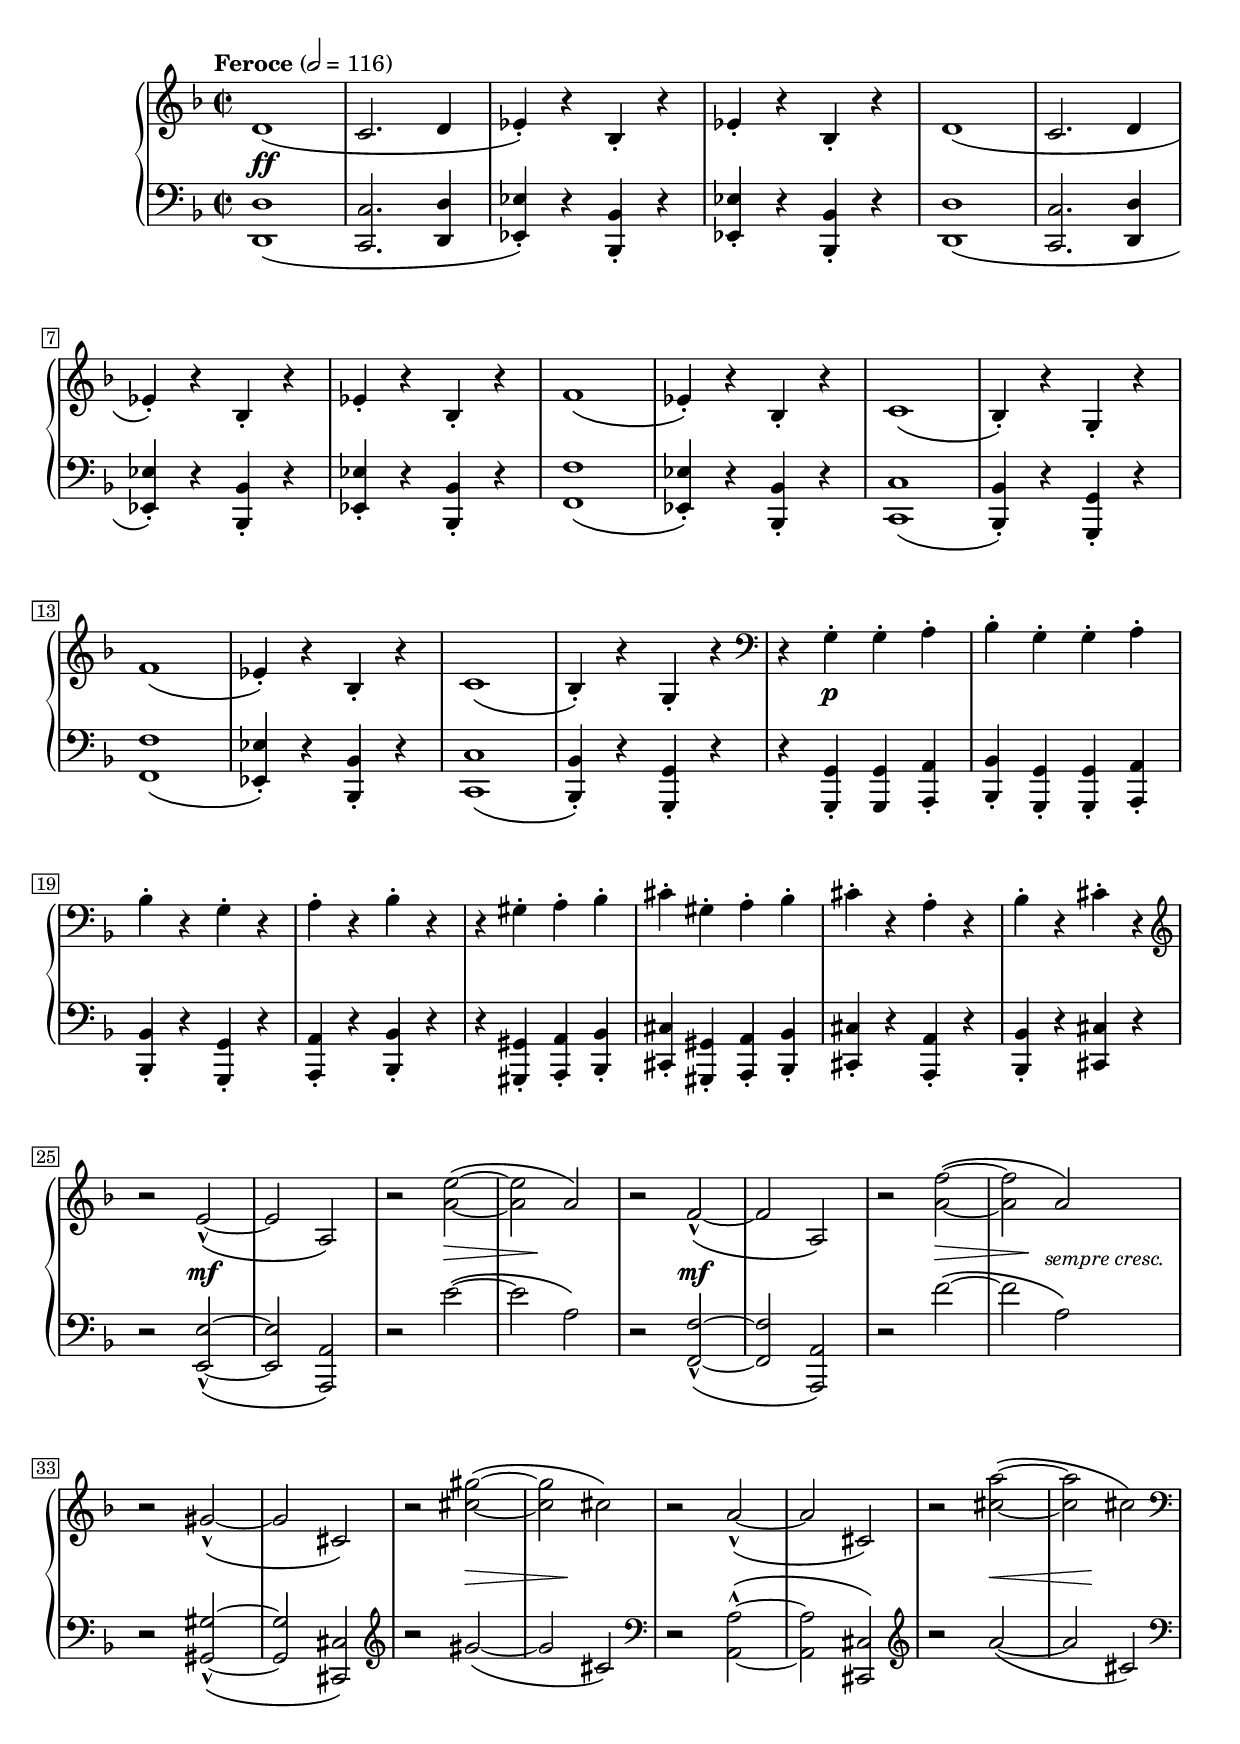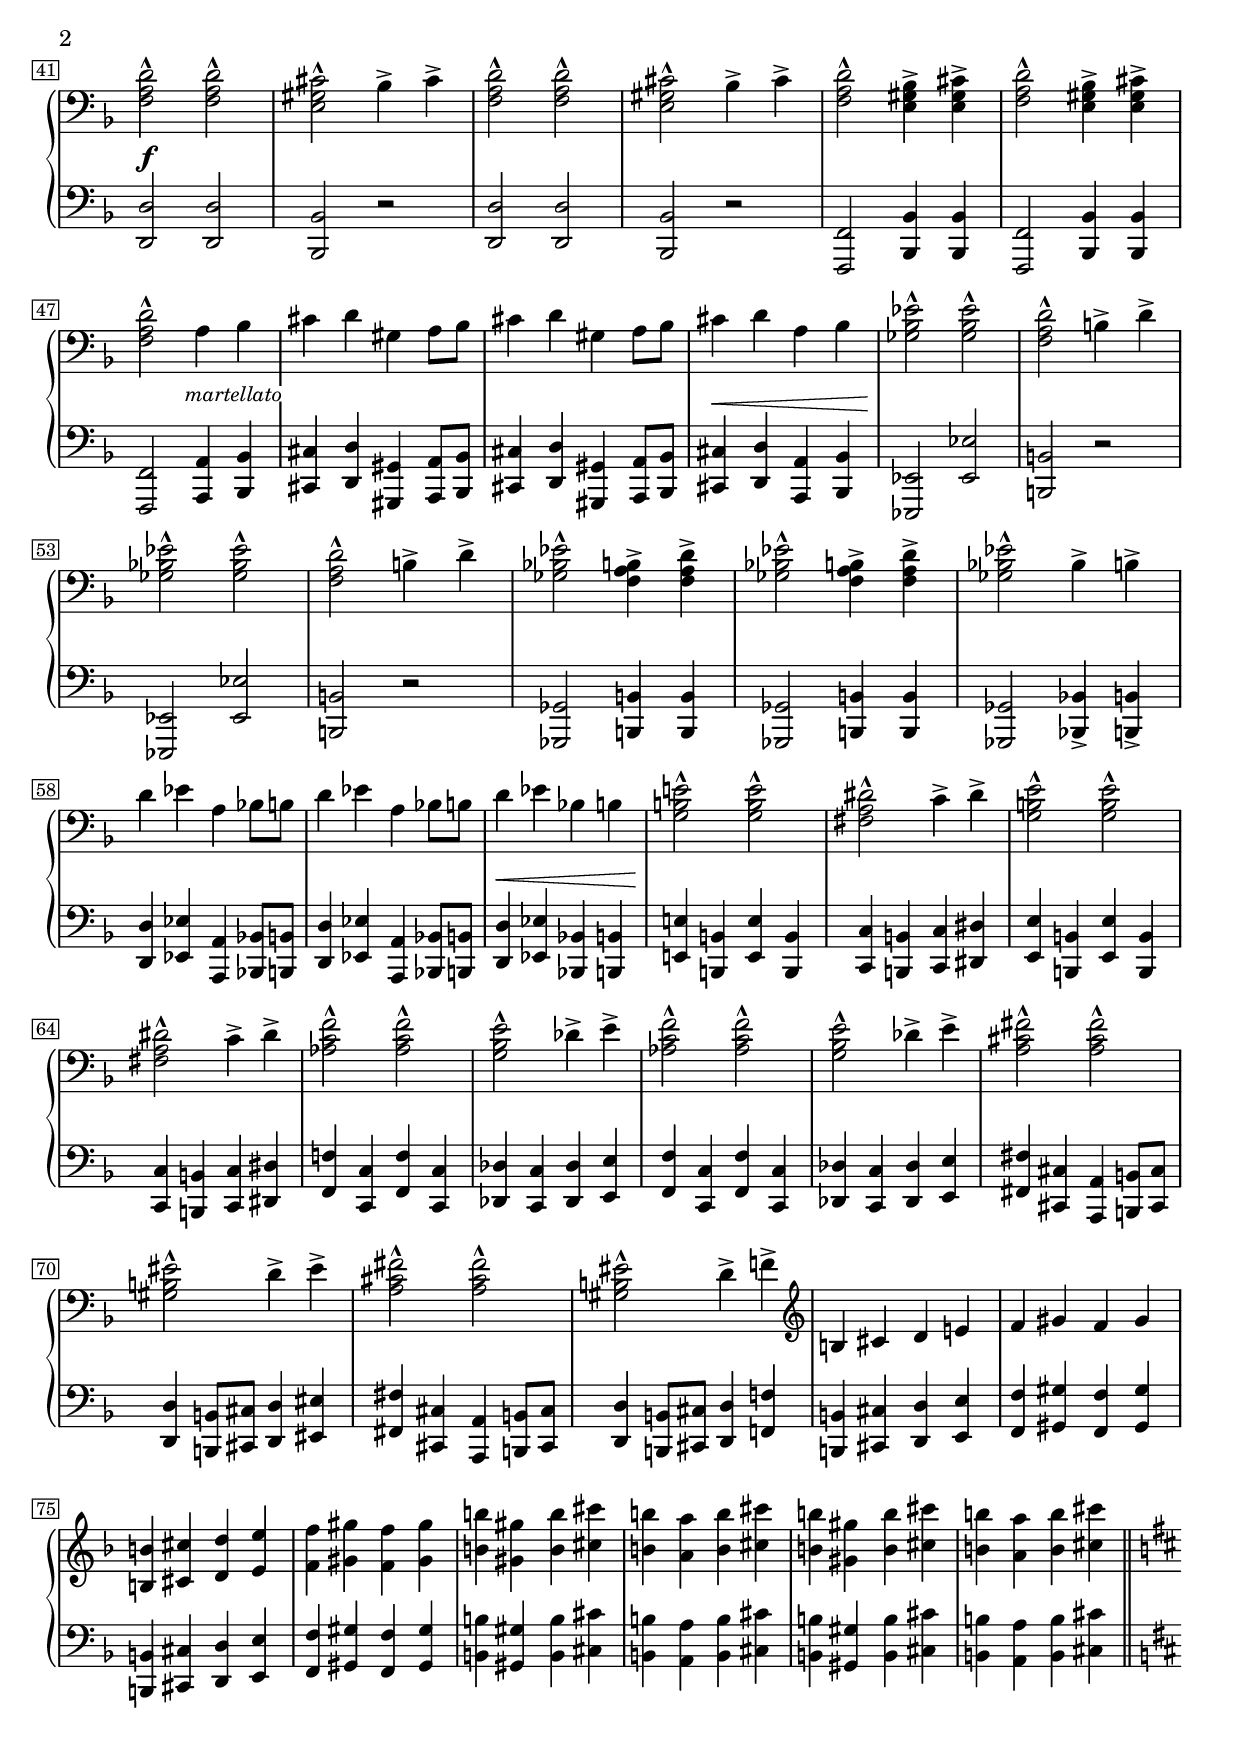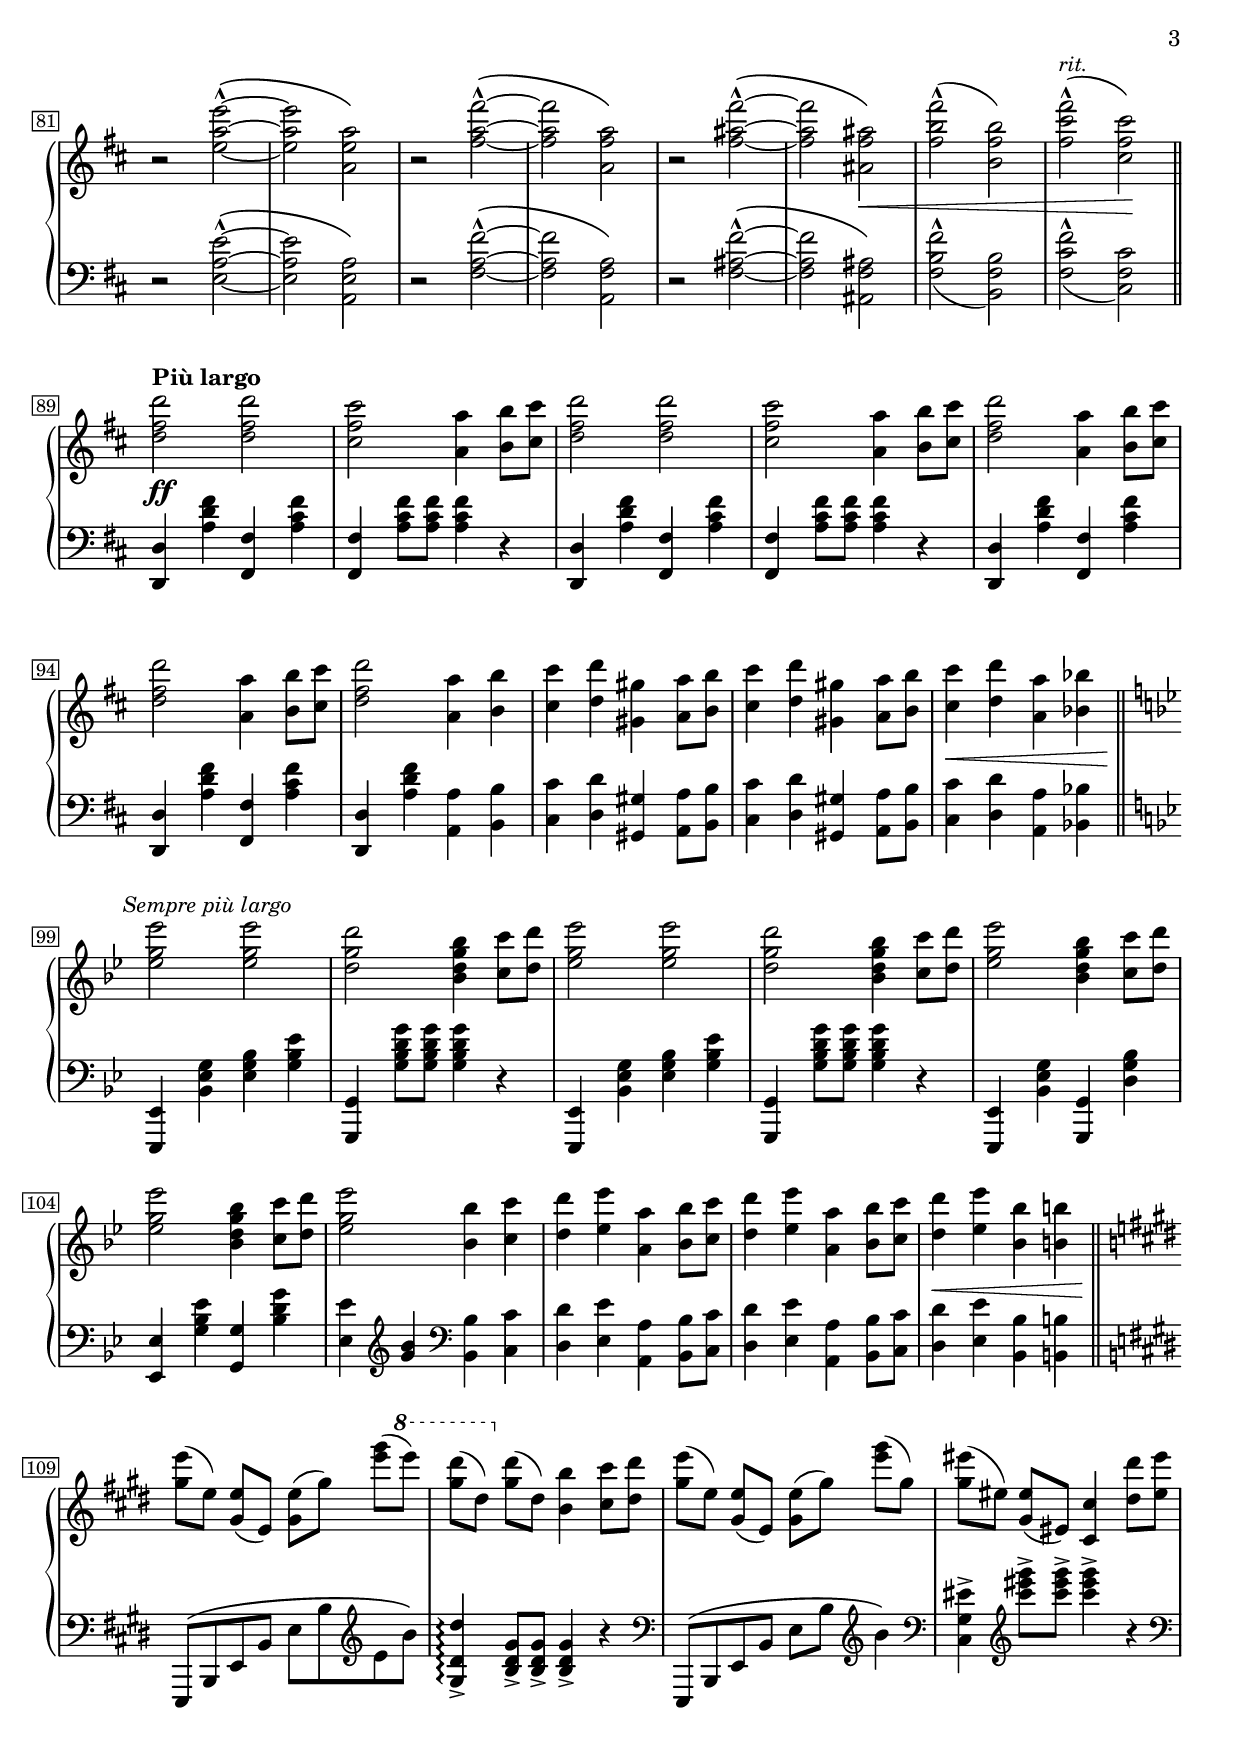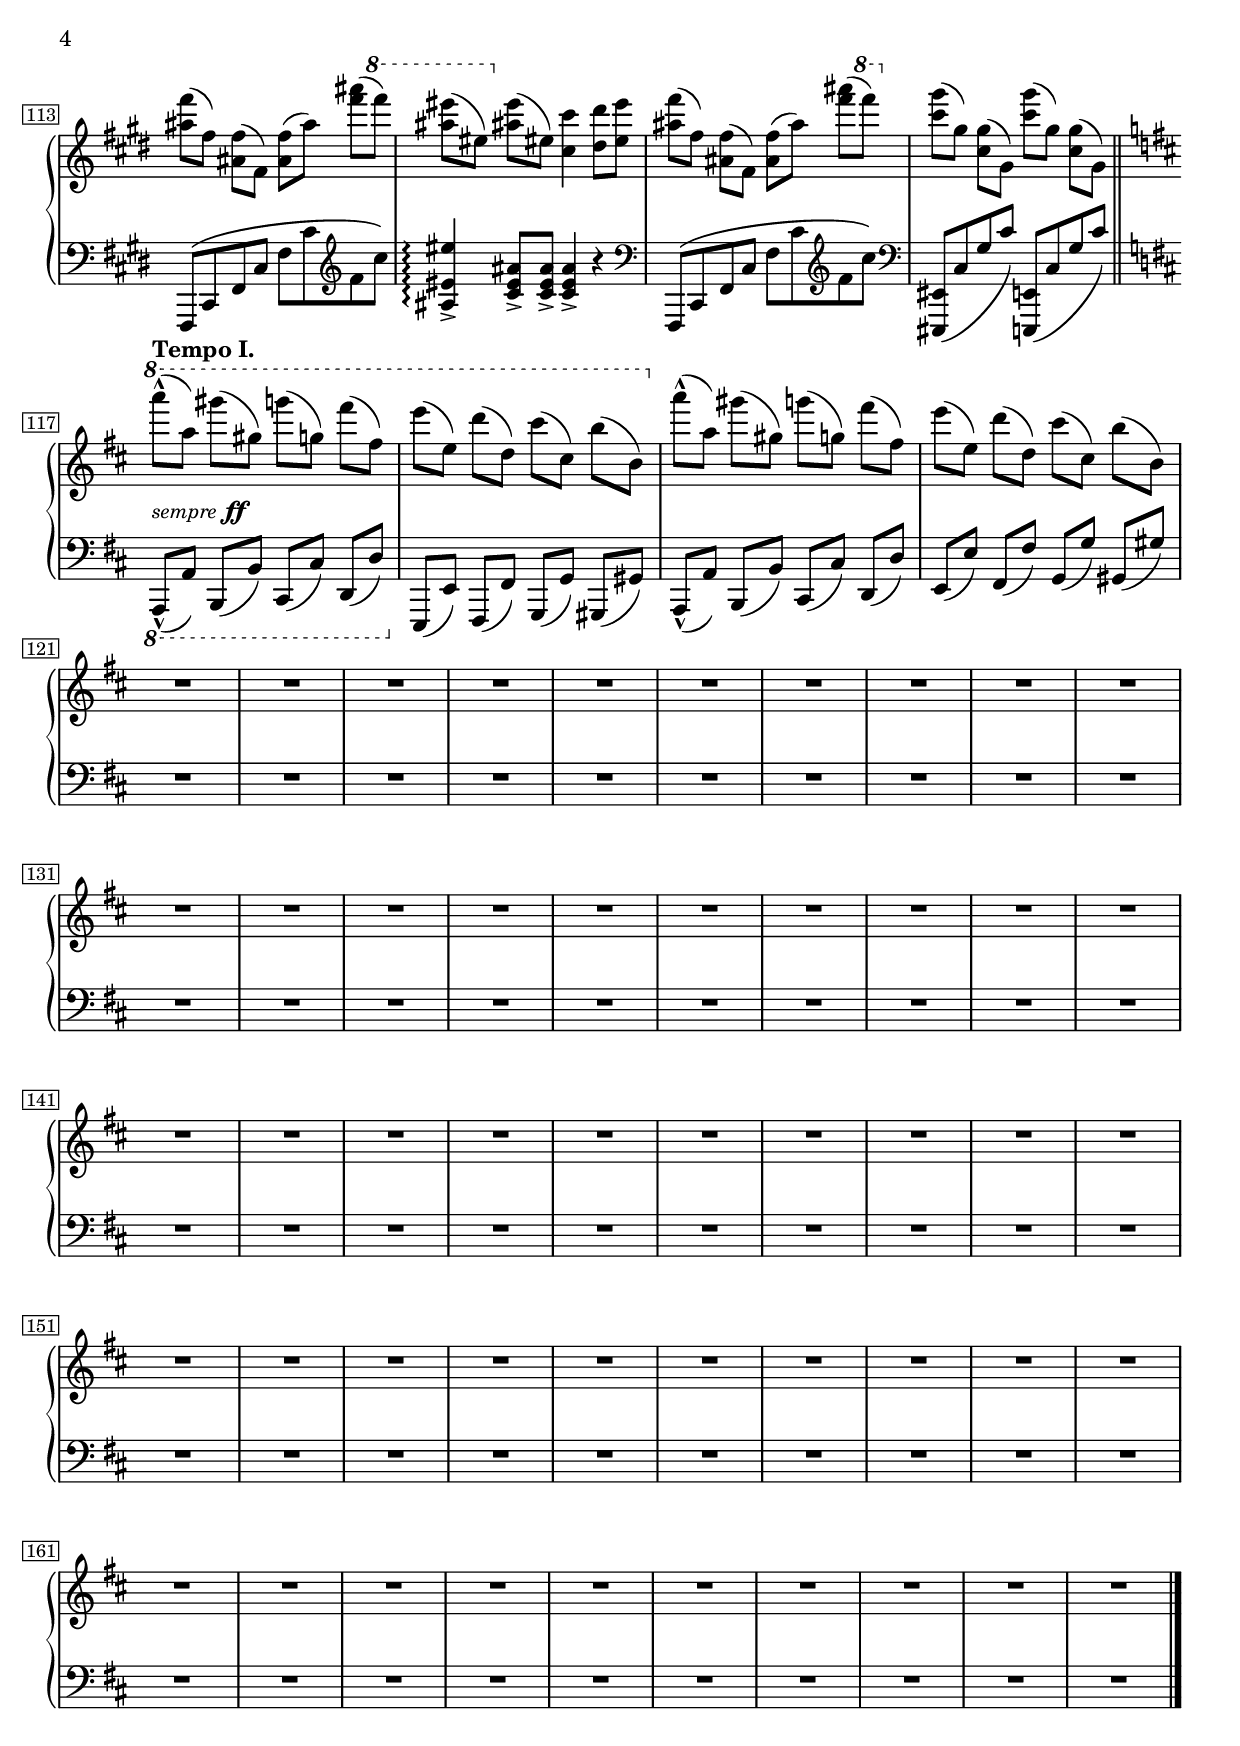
Global = {
  \key d \minor
  \time 2/2
  \include "../global.ly"
}

Soprano = \context Voice = "one" \relative c' {
  \voiceOne
  \stemNeutral\tieNeutral\phrasingSlurNeutral\slurNeutral
  \override MultiMeasureRest.staff-position = #0
  \override Rest.staff-position = #0
  \label #'S205
  \tempo Feroce 2 = 116
  %1
  | d1_\(
  | c2. d4
  | ees_.\) r bes_. r
  | ees_. r bes_. r
  %5
  | d1_\(
  | c2. d4
  | ees_.\) r bes_. r
  | ees_. r bes_. r
  \repeat unfold 2 {
  | f'1_\(
  | ees4_.\) r bes_. r
  | c1_\(
  | bes4_.\) r g_. r
  }
    \clef "bass"
  | r g-. g-. a-.
  | bes-. g-. g-. a-.
  | bes-. r g-. r
  %20
  | a-. r bes-. r
  | r gis-. a-. bes-.
  | cis-. gis-. a-. bes-.
  | cis-. r a-. r
  | bes-. r cis-. r
    \clef "treble"
  %25
  | r2 e~_^\(
  | e a,\)
  | r <a' e'>~\(
  | q a\)
  | r f~_^\(
  %30
  | f a,\)
  | r <a' f'>~\(
  | q a\)
  | r gis~_^\(
  | gis cis,\)
  %35
  | r <cis' gis'>~\(
  | q cis\)
  | r a~_^\(
  | a cis,\)
  | r <cis' a'>~\(
  %40
  | q cis\)
    \clef "bass"
  \repeat unfold 2 {
  | <f,, a d>^^ q^^
  | <e gis cis>^^ bes'4^> cis^>
  }
  %45
  \repeat unfold 2 {
  | <f, a d>2^^ <e gis bes>4^> <e gis cis>^>
  }
  | <f a d>2^^ a4 bes
  \repeat unfold 2 {
  | cis d gis, a8 bes
  }
  %50
  | cis4 d a bes
  \repeat unfold 2 {
  | <ges bes ees>2^^ q^^
  | <f a d>^^ b4^> d^>
  }
  %55
  \repeat unfold 2 {
  | <ges, bes ees>2^^ <f a b>4^> <f a d>^>
  }
  | <ges bes ees>2^^ bes4^> b^>
  \repeat unfold 2 {
  | d ees a, bes8 b
  }
  %60
  | d4 ees bes b
  \repeat unfold 2 {
  | <g b e>2^^ q^^
  | <fis a dis>^^ c'4^> dis^>
  }
  %65
  \repeat unfold 2 {
  | <aes c f>2^^ q^^
  | <g bes e>^^ des'4^> e^>
  }
  | <a, cis fis>2^^ q^^
  %70
  | <gis b eis>^^ d'4^> eis^>
  | <a, cis fis>2^^ q^^
  | <gis b eis>^^ d'4^> f^>
    \clef "treble"
  | b, cis d e
  | f gis f gis
  %75
  | <b, b'> <cis cis'> <d d'> <e e'>
  | <f f'> <gis gis'> <f f'> <gis gis'> 
  \repeat unfold 2 {
  | <b b'> <gis gis'> <b b'> <cis cis'>
  | <b b'> <a a'> <b b'> <cis cis'>
  }
    \bar "||"
    \key d \major
  %81
  | r2 <e a e'>~^^\(
  | q <a, e' a>\)
  | r <fis' a fis'>~^^\(
  | q <a, fis' a>\)
  %85
  | r <fis' ais fis'>~^^\(
  | q <ais, fis' ais>\)
  | <fis' b fis'>^^( <b, fis' b>)
  | <fis' cis' fis>^^(^\markup { "rit." } <cis fis cis'>)
    \bar "||"
  | \tempo "Più largo"
  \repeat unfold 2 {
    <d fis d'>2 q
  | <cis fis cis'> <a a'>4 <b b'>8 <cis cis'>
  }
  \repeat unfold 2 {
  | <d fis d'>2 <a a'>4 <b b'>8 <cis cis'>
  }
  | <d fis d'>2 <a a'>4 <b b'>
  \repeat unfold 2 {
  | <cis cis'> <d d'> <gis, gis'> <a a'>8 <b b'>
  }
  | <cis cis'>4 <d d'> <a a'> <bes bes'>
    \bar "||"
    \key bes \major
  | \textMark \markup \italic \smaller { "Sempre più largo" }
    <ees g ees'>2 q
  %100
  | <d g d'> <bes d g bes>4 <c c'>8 <d d'>
  | <ees g ees'>2 q
  | <d g d'> <bes d g bes>4 <c c'>8 <d d'>
  \repeat unfold 2 {
  | <ees g ees'>2 <bes d g bes>4 <c c'>8 <d d'>
  }
  %105
  | <ees g ees'>2 <bes bes'>4 <c c'>
  \repeat unfold 2 {
  | <d d'> <ees ees'> <a, a'> <bes bes'>8 <c c'>
  }
  | <d d'>4 <ees ees'> <bes bes'> <b b'>
    \bar "||"
    \key e \major
  | <gis' e'>8( e) <gis, e'>8[( e)] <gis e'>8[( gis')] <e' gis>( \ottava #1 e')
  %110
  | <gis, dis'>([ dis)] \ottava #0 <gis, dis'>( dis) <b b'>4 <cis cis'>8 <dis dis'>
  | <gis e'>8( e) <gis, e'>8[( e)] <gis e'>8[( gis')] <e' gis>( gis,)
  | <gis eis'>8( eis) <gis, eis'>8[( eis)] <cis cis'>4 <dis' dis'>8 <eis eis'>
  | <ais fis'>8( fis) <ais, fis'>8[( fis)] <ais fis'>8[( ais')] <fis' ais>( \ottava #1 fis')
  | <ais, eis'>8([ eis)] \ottava #0 <ais, eis'>8( eis) <cis cis'>4 <dis dis'>8 <eis eis'>
  %115
  | <ais fis'>([ fis)] <ais, fis'>( fis) <ais fis'>( ais') 
    <fis' ais>([ \ottava #1 fis')] \ottava #0
  | <cis, gis'>([ gis)] <cis, gis'>( gis) <cis' gis'>([ gis)] <cis, gis'>( gis)
    \bar "||"
    \key d \major
  | \tempo "Tempo I."
  | \ottava #1 
    a'''^^[( a,)] gis'[( gis,)] g'[( g,)] fis'[( fis,)]
  | e'[( e,)] d'[( d,)] cis'[( cis,)] b'[( b,)]
    \ottava #0
  | a'^^[( a,)] gis'[( gis,)] g'[( g,)] fis'[( fis,)]
  | e'[( e,)] d'[( d,)] cis'[( cis,)] b'[( b,)]
  
  | R1*50
    \fine
}

Alto = \context Voice = "two" \relative c' {
  \voiceTwo
  \stemNeutral\tieNeutral
  \override Rest.staff-position = #0
  %1
}

Tenor = \context Voice = "three" \relative c {
  \voiceThree
  \stemNeutral\tieNeutral
  \override Rest.staff-position = #0
  %1
}

Bass = \context Voice = "four" \relative c {
  \voiceFour
  \stemNeutral\tieNeutral\phrasingSlurNeutral
  \override MultiMeasureRest.staff-position = #0
  \override Rest.staff-position = #0
  %1
  | <d, d'>1_\(
  | <c c'>2. <d d'>4
  | <ees ees'>_.\) r <bes bes'>_. r
  | <ees ees'>_. r <bes bes'>_. r
  %5
  | <d d'>1_\(
  | <c c'>2. <d d'>4
  | <ees ees'>_.\) r <bes bes'>_. r
  | <ees ees'>_. r <bes bes'>_. r
  \repeat unfold 2 {
  | <f' f'>1_\(
  %10
  | <ees ees'>4_.\) r <bes bes'>_. r
  | <c c'>1_\(
  | <bes bes'>4_.\) r <g g'>_. r
  }
  | r4 <g g'>_. q <a a'>_.
  | <bes bes'>_. <g g'>_. q_. <a a'>_.
  | <bes bes'>_. r <g g'>_. r
  %20
  | <a a'>_. r <bes bes'>_. r
  | r <gis gis'>_. <a a'>_. <bes bes'>_.
  | <cis cis'>_. <gis gis'>_. <a a'>_. <bes bes'>_.
  | <cis cis'>_. r <a a'>_. r
  | <bes bes'>_. r <cis cis'> r
  %25
  | r2 <e e'>~_^\(
  | q <a, a'>\)
  | r2 e'''~\(
  | e a,\)
  | r2 <f, f'>~_^\(
  %30
  | q <a, a'>\)
  | r2 f'''~\(
  | f a,\)
  | r2 <gis, gis'>~_^\(
  | q <cis, cis'>\)
    \clef "treble"
  %35
  | r2 gis'''~\(
  | gis cis,\)
      \clef "bass"
  | r2 <a, a'>~^^\(
  | q <cis, cis'>\)
    \clef "treble"
  | r2 a'''~\(
  %40
  | a cis,\)
      \clef "bass"
  \repeat unfold 2 {
  | <d,, d'> q
  | <bes bes'> r
  }
  %45
  \repeat unfold 2 {
  | <f f'>2 <bes bes'>4 q
  }
  | <f f'>2 <a a'>4 <bes bes'>
  \repeat unfold 2 {
  | <cis cis'> <d d'> <gis, gis'> <a a'>8 <bes bes'>
  }
  | <cis cis'>4 <d d'> <a a'> <bes bes'>
  \repeat unfold 2 {
  | <ees, ees'>2 <ees' ees'>
  | <b b'> r
  }
  %55
  \repeat unfold 2 {
  | <ges ges'> <b b'>4 q
  }
  | <ges ges'>2 <bes bes'>4_> <b b'>_>
  \repeat unfold 2 {
  | <d d'> <ees ees'> <a, a'> <bes bes'>8 <b b'>
  }
  %60
  | <d d'>4 <ees ees'> <bes bes'> <b b'>
  \repeat unfold 2 {
  | <e e'> <b b'> <e e'> <b b'>
  | <c c'> <b b'> <c c'> <dis dis'>
  }
  %65
  | <f f'> <c c'> <f f'> <c c'>
  | <des des'> <c c'> <des des'> <e e'>
  | <f f'> <c c'> <f f'> <c c'>
  | <des des'> <c c'> <des des'> <e e'>
  | <fis fis'> <cis cis'> <a a'> <b b'>8 <cis cis'>
  %70
  | <d d'>4 <b b'>8 <cis cis'> <d d'>4 <eis eis'>
  | <fis fis'> <cis cis'> <a a'> <b b'>8 <cis cis'>
  | <d d'>4 <b b'>8 <cis cis'> <d d'>4 <f f'>
  \repeat unfold 2 {
  | <b, b'> <cis cis'> <d d'> <e e'>
  | <f f'> <gis gis'> <f f'> <gis gis'>
  }
  \repeat unfold 2 {
  | <b b'> <gis gis'> <b b'> <cis cis'>
  | <b b'> <a a'> <b b'> <cis cis'>
  }
    \bar "||"
    \key d \major
  | r2 <e a e'>~^^\(
  | q <a, e' a>\)
  | r <fis' a fis'>~^^\(
  | q <a, fis' a>\)
  %85
  | r <fis' ais fis'>~^^\(
  | q <ais, fis' ais>\)
  | <fis' b fis'>^^( <b, fis' b>)
  | <fis' cis' fis>^^( <cis fis cis'>)
  %89
  \repeat unfold 2 {
  | <d, d'>4 <a'' d fis> <fis, fis'> <a' cis fis>
  | <fis, fis'> <a' cis fis>8 q q4 r
  }
  \repeat unfold 2 {
  | <d,, d'> <a'' d fis> <fis, fis'> <a' cis fis>
  }
  | <d,, d'> <a'' d fis> <a, a'> <b b'>
  \repeat unfold 2 {
  | <cis cis'> <d d'> <gis, gis'> <a a'>8 <b b'>
  }
  | <cis cis'>4 <d d'> <a a'> <bes bes'>
    \bar "||"
    \key bes \major
  %99
  \repeat unfold 2 {
  | <ees,, ees'> <bes'' ees g> <ees g bes> <g bes ees>
  | <g,, g'> <g'' bes d g>8 q q4 r
  }
  | <ees,, ees'> <bes'' ees g> <g, g'> <d'' g bes>
  | <ees, ees'> <g' bes ees> <g, g'> <bes' d g>
  %105
  | <ees, ees'> \clef "treble" <g' bes> \clef "bass" <bes,, bes'> <c c'>
  \repeat unfold 2 {
  | <d d'> <ees ees'> <a, a'> <bes bes'>8 <c c'>
  }
  | <d d'>4 <ees ees'> <bes bes'> <b b'>
    \bar "||"
    \key e \major    
  | e,,8^\( b' e b' e b' \clef "treble" e b'\)
  %110
  | <gis, dis' dis'>4\arpeggio_> <b dis gis>8_> q_> q4_> r
    \clef "bass"
  | e,,,8^\( b' e b' e b' \clef "treble" b'4\)
    \clef "bass"
  | <cis,, gis' eis'>4^> \clef "treble" <cis''' eis gis>8^> q8^> q4^> r
    \clef "bass"
  | fis,,,,,8^\( cis' fis cis' fis cis' \clef "treble" fis cis'\)
  | <ais, eis' eis'>4\arpeggio_> <cis eis ais>8_> q_> q4_> r
    \clef "bass"
  %115
  | fis,,,8^\( cis' fis cis' fis cis' \clef "treble" fis cis'\)
    \clef "bass"
  | <eis,,,, eis'>8_\( cis'' gis' cis\) <e,,, e'>_\( cis'' gis' cis \)
    \bar "||"
    \key d \major
  | \ottava #-1
    a,,,_^[( a')] b,[( b')] cis,[( cis')] d,[( d')]
    \ottava #0
  | e,[( e')] fis,[( fis')] g,[( g')] gis,[( gis')]
  | a,_^[( a')] b,[( b')] cis,[( cis')] d,[( d')]
  | e,[( e')] fis,[( fis')] g,[( g')] gis,[( gis')]
  
  | R1*50
    \fine
}

centerDynamics = {
 | s4\ff s2.
 | s1*15
 %17
 | s4 s\p s2
 | s1*7
 %24
 | s2 s\mf
 | s1
 | \override Hairpin.Y-offset = #2
   s2 s\>
 | s4 s\! s2
 %29
 | s s\mf
 | s1
 | s2 s\>
 | s4 s\! 
   \once\override TextScript.extra-offset = #'(-1 . 2)
   s2-\markup { "sempre cresc. " } 
 | s1*2
 %35
 | s2
   \once\override Hairpin.Y-offset = #-6
   s\>
 | s4 s\! s2
 | s1*2
 %39
 | s2 
   \once\override Hairpin.Y-offset = #-6
   s\<
 | s4 s\! s2
 | s2\f s
 | s1*5
 | s2
   \once\override TextScript.extra-offset = #'(-1 . 0)
   s-\markup { \whiteout "martellato" }
 | s1*2
 | \once\override Hairpin.Y-offset = #-2
   s4\< s2.
 | s4\! s2.
 | s1*8
 %60
 | \once\override Hairpin.Y-offset = #-3
   s4\< s2.
 | s4\! s2.
 | s1*24
 | s2 s\<
 | s1
 | s2 s\!
 %89
 | s2\ff s
 | s1*8
 | s4\< s2.
 | s4\! s2.
 | s1*8
 %108
 | s4\< s2.
 | s4\! s2.
 | s1*7
 | s4-\markup { "sempre" \dynamic ff } s2.
}

forceBreaks = {
  % page 1
  \repeat unfold 5 { s1\noBreak } s1\break\noPageBreak
  \repeat unfold 5 { s1\noBreak } s1\break\noPageBreak
  \repeat unfold 5 { s1\noBreak } s1\break\noPageBreak
  \repeat unfold 5 { s1\noBreak } s1\break\noPageBreak
  \repeat unfold 7 { s1\noBreak } s1\break\noPageBreak
  \repeat unfold 7 { s1\noBreak } s1\pageBreak
  % page 2
  \repeat unfold 5 { s1\noBreak } s1\break\noPageBreak
  \repeat unfold 5 { s1\noBreak } s1\break\noPageBreak
  \repeat unfold 4 { s1\noBreak } s1\break\noPageBreak
  \repeat unfold 5 { s1\noBreak } s1\break\noPageBreak
  \repeat unfold 5 { s1\noBreak } s1\break\noPageBreak
  \repeat unfold 4 { s1\noBreak } s1\break\noPageBreak
  \repeat unfold 5 { s1\noBreak } s1\pageBreak
  % page 3
  \repeat unfold 7 { s1\noBreak } s1\break\noPageBreak
  \repeat unfold 4 { s1\noBreak } s1\break\noPageBreak
  \repeat unfold 4 { s1\noBreak } s1\break\noPageBreak
  \repeat unfold 4 { s1\noBreak } s1\break\noPageBreak
  \repeat unfold 4 { s1\noBreak } s1\break\noPageBreak
  \repeat unfold 3 { s1\noBreak } s1\pageBreak
  % page 4
  \repeat unfold 3 { s1\noBreak } s1\break\noPageBreak
  \repeat unfold 3 { s1\noBreak } s1\break\noPageBreak
}

\score {
  \new PianoStaff
  <<
    \accidentalStyle Score.piano
    \context Staff = "upper" <<
      \set Staff.midiInstrument = #"acoustic grand"
      \Global
      \clef treble
      \Soprano
      \Alto
    >>
    \new Devnull \forceBreaks
    \context Dynamics = "dynamics" \centerDynamics
    \context Staff = "lower" <<
      \set Staff.midiInstrument = #"acoustic grand"
      \Global
      \clef bass
      \Tenor
      \Bass
    >>
  >>
  \header {
    composer = ##f % "Franz Liszt"
    opus = ##f % "S.205"
    title = \markup { "I. Széchenyi István" }
    subtitle = ##f
  }
  \layout {
    \context {
      \PianoStaff
      \override Parentheses.font-size = #-2
      \override TextScript.font-shape = #'italic
      \override TextScript.font-size = #-1
    }
  }
  \midi {
    \tempo 2 = 116
  }
}
